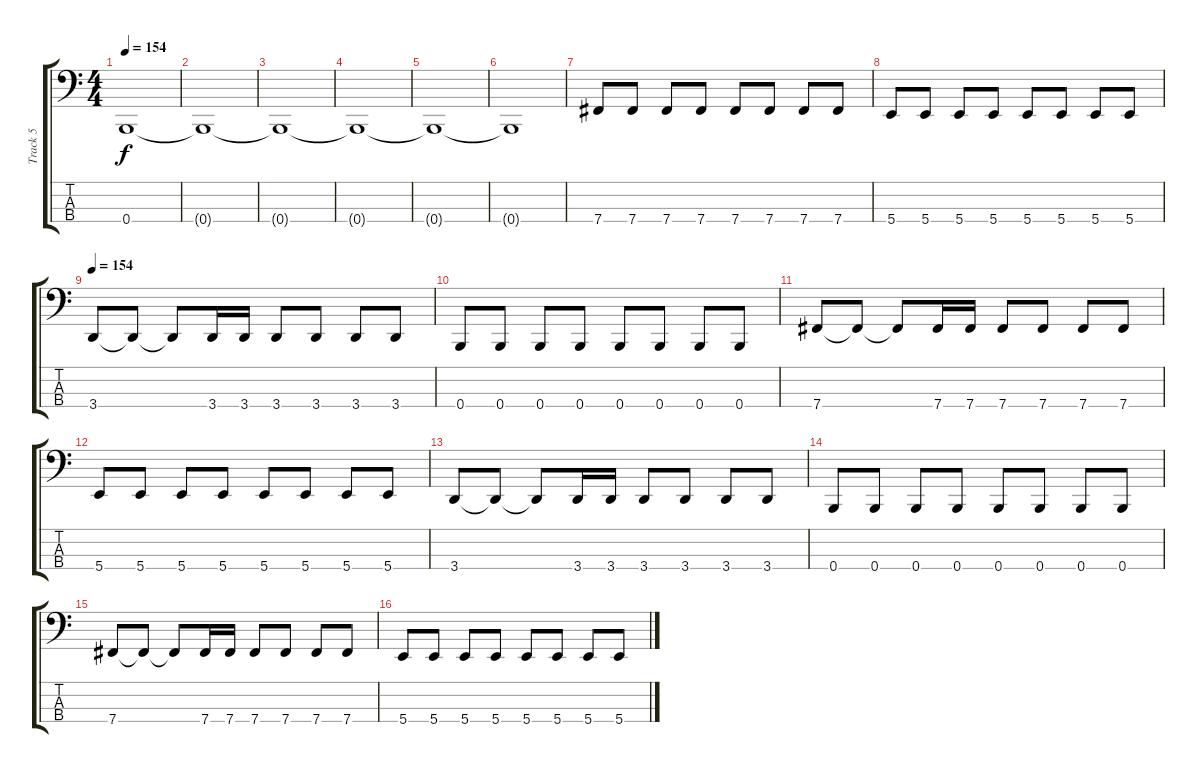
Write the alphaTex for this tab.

\track ("Track 5" "Track 5") {instrument electricbasspick}
\staff {score tabs}
\tuning (E2 B1 Gb1 B0) {hide}
\ts (4 4)
\tempo 154
\clef f4
\ks c
0.4{t}.1{dy f} |
0.4{t}.1 |
0.4{t}.1 |
0.4{t}.1 |
0.4{t}.1 |
0.4{t}.1 |
7.4.8 7.4.8 7.4.8 7.4.8 7.4.8 7.4.8 7.4.8 7.4.8 |
5.4.8 5.4.8 5.4.8 5.4.8 5.4.8 5.4.8 5.4.8 5.4.8 |
\tempo 154
3.4.8 3.4{t}.8 3.4{t}.8 3.4.16 3.4.16 3.4.8 3.4.8 3.4.8 3.4.8 |
0.4.8 0.4.8 0.4.8 0.4.8 0.4.8 0.4.8 0.4.8 0.4.8 |
7.4.8 7.4{t}.8 7.4{t}.8 7.4.16 7.4.16 7.4.8 7.4.8 7.4.8 7.4.8 |
5.4.8 5.4.8 5.4.8 5.4.8 5.4.8 5.4.8 5.4.8 5.4.8 |
3.4.8 3.4{t}.8 3.4{t}.8 3.4.16 3.4.16 3.4.8 3.4.8 3.4.8 3.4.8 |
0.4.8 0.4.8 0.4.8 0.4.8 0.4.8 0.4.8 0.4.8 0.4.8 |
7.4.8 7.4{t}.8 7.4{t}.8 7.4.16 7.4.16 7.4.8 7.4.8 7.4.8 7.4.8 |
5.4.8 5.4.8 5.4.8 5.4.8 5.4.8 5.4.8 5.4.8 5.4.8
